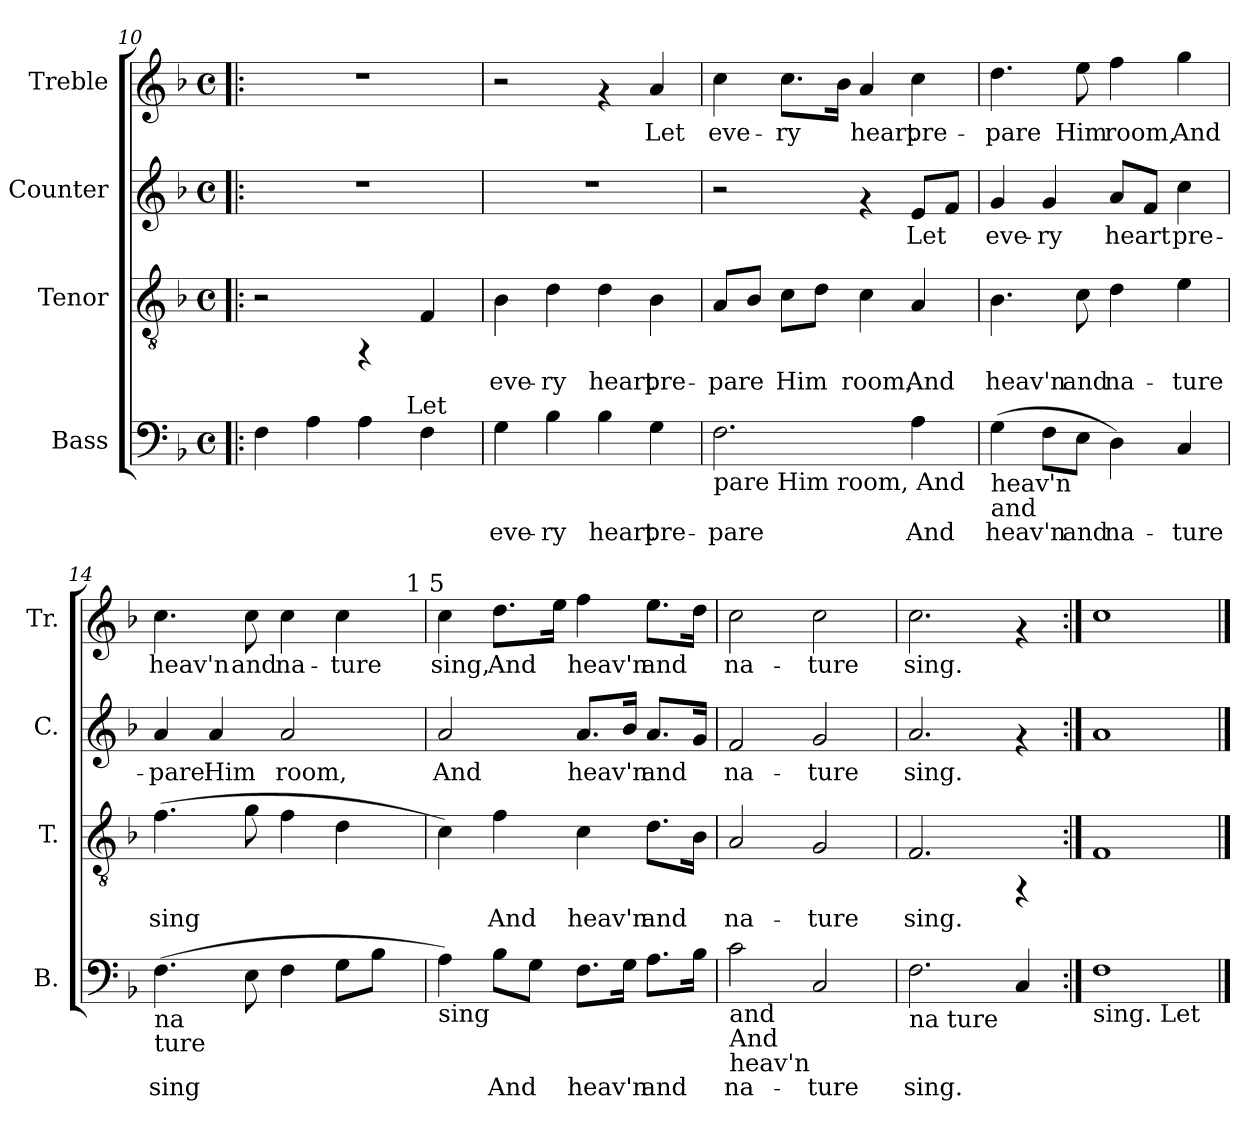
**kern	**text	**kern	**text	**kern	**text	**kern	**text
*part4	*part4	*part3	*part3	*part2	*part2	*part1	*part1
*staff4	*staff4	*staff3	*staff3	*staff2	*staff2	*staff1	*staff1
*I"Bass	*	*I"Tenor	*	*I"Counter	*	*I"Treble	*
*I'B.	*	*I'T.	*	*I'C.	*	*I'Tr.	*
*clefF4	*	*clefGv2	*	*clefG2	*	*clefG2	*
*k[b-]	*	*k[b-]	*	*k[b-]	*	*k[b-]	*
*F:	*	*F:	*	*F:	*	*F:	*
*M4/4	*	*M4/4	*	*M4/4	*	*M4/4	*
*met(c)	*	*met(c)	*	*met(c)	*	*met(c)	*
=10!|:	=10!|:	=10!|:	=10!|:	=10!|:	=10!|:	=10!|:	=10!|:
!LO:TX:b:t=eve ry heart pre	!	!	!	!	!	!	!
!	!LO:LY:a:cj	!	!	!	!	!	!
*^	*	*	*	*	*	*	*
4F\	2ryy	.	2r	.	1r	.	1r	.
!	!	!LO:LY:a:cj	!	!	!	!	!	!
4A\	.	.	.	.	.	.	.	.
!	!	!LO:LY:a:cj	!	!	!	!	!	!
4A\	8..ryy	.	4rFF	.	.	.	.	.
!	!LO:TX:a:t=Let	!	!	!	!	!	!	!
.	4ryy	.	.	.	.	.	.	.
!	!	!LO:LY:a:cj	!	!LO:LY:b:cj	!	!	!	!
4F\	.	.	4F/	.	.	.	.	.
.	32ryy	.	.	.	.	.	.	.
!!LO:LB:g=z
=11	=11	=11	=11	=11	=11	=11	=11	=11
!	!	!LO:LY:a:cj	!	!LO:LY:b:cj	!	!	!	!
*v	*v	*	*	*	*	*	*	*
4G\	eve-	4B-\	eve-	1r	.	2r	.
!	!LO:LY:a:cj	!	!LO:LY:b:cj	!	!	!	!
4B-\	-ry	4d\	-ry	.	.	.	.
!	!LO:LY:a:cj	!	!LO:LY:b:cj	!	!	!	!
4B-\	heart	4d\	heart	.	.	4rf	.
!	!LO:LY:a:cj	!	!LO:LY:b:cj	!	!	!	!LO:LY:b:cj
4G\	pre-	4B-\	pre-	.	.	4a/	Let
=12	=12	=12	=12	=12	=12	=12	=12
!LO:TX:b:t=pare Him room, And	!	!	!	!	!	!	!
!	!LO:LY:a:cj	!	!LO:LY:b:cj	!	!	!	!LO:LY:b:cj
2.F\	-pare	8A/L	-pare	2r	.	4cc\	eve-
!	!	!	!LO:LY:b:cj	!	!	!	!
.	.	8B-/J	.	.	.	.	.
!	!	!	!LO:LY:b:cj	!	!	!	!LO:LY:b:cj
.	.	8c\L	Him	.	.	8.cc\L	-ry
!	!	!	!LO:LY:b:cj	!	!	!	!
.	.	8d\J	.	.	.	.	.
!	!	!	!	!	!	!	!LO:LY:b:cj
.	.	.	.	.	.	16b-\J	.
!	!	!	!LO:LY:b:cj	!	!	!	!LO:LY:b:cj
.	.	4c\	room,	4rf	.	4a/	heart
!	!LO:LY:a:cj	!	!LO:LY:b:cj	!	!LO:LY:b:cj	!	!LO:LY:b:cj
4A\	And	4A/	And	8e/L	Let	4cc\	pre-
!	!	!	!	!	!LO:LY:b:cj	!	!
.	.	.	.	8f/J	.	.	.
=13	=13	=13	=13	=13	=13	=13	=13
!LO:TX:b:t=heav'n	!	!	!	!	!	!	!
!LO:TX:b:t=and	!	!	!	!	!	!	!
!	!LO:LY:a:cj	!	!LO:LY:b:cj	!	!LO:LY:b:cj	!	!LO:LY:b:cj
(>4G\	heav'n	4.B-\	heav'n	4g/	eve-	4.dd\	-pare
!	!LO:LY:a:cj	!	!	!	!LO:LY:b:cj	!	!
8F\L	.	.	.	4g/	-ry	.	.
!	!LO:LY:a:cj	!	!LO:LY:b:cj	!	!	!	!LO:LY:b:cj
8E\J	and	8c\	and	.	.	8ee\	Him
!	!LO:LY:a:cj	!	!LO:LY:b:cj	!	!LO:LY:b:cj	!	!LO:LY:b:cj
4D\)	na-	4d\	na-	8a/L	heart	4ff\	room,
!	!	!	!	!	!LO:LY:b:cj	!	!
.	.	.	.	8f/J	.	.	.
!	!LO:LY:a:cj	!	!LO:LY:b:cj	!	!LO:LY:b:cj	!	!LO:LY:b:cj
4C/	-ture	4e\	-ture	4cc\	pre-	4gg\	And
=14	=14	=14	=14	=14	=14	=14	=14
!LO:TX:b:t=na	!	!	!	!	!	!	!
!LO:TX:b:t=ture	!	!	!	!	!	!	!
!	!LO:LY:a:cj	!	!LO:LY:b:cj	!	!LO:LY:b:cj	!	!LO:LY:b:cj
*	*	*	*	*	*	*^	*
(>4.F\	sing	(>4.f\	sing	4a/	-pare	4.cc\	2ryy	heav'n
!	!	!	!	!	!LO:LY:b:cj	!	!	!
.	.	.	.	4a/	Him	.	.	.
!	!LO:LY:a:cj	!	!LO:LY:b:cj	!	!	!	!	!LO:LY:b:cj
8E\	.	8g\	.	.	.	8cc\	.	and
!	!LO:LY:a:cj	!	!LO:LY:b:cj	!	!LO:LY:b:cj	!	!	!LO:LY:b:cj
4F\	.	4f\	.	2a/	room,	4cc\	4ryy	na-
!	!LO:LY:a:cj	!	!LO:LY:b:cj	!	!	!	!	!LO:LY:b:cj
8G\L	.	4d\	.	.	.	4cc\	8ryy	-ture
!	!LO:LY:a:cj	!	!	!	!	!	!	!
8B-\J	.	.	.	.	.	.	16ryy	.
.	.	.	.	.	.	.	64ryy	.
!	!	!	!	!	!	!	!LO:TX:a:t=1 5	!
.	.	.	.	.	.	.	32.ryy	.
=15	=15	=15	=15	=15	=15	=15	=15	=15
!LO:TX:b:t=sing	!	!	!	!	!	!	!	!
!	!LO:LY:a:cj	!	!LO:LY:b:cj	!	!LO:LY:b:cj	!	!	!LO:LY:b:cj
*	*	*	*	*	*	*v	*v	*
4A\)	.	4c\)	.	2a/	And	4cc\	sing,
!	!LO:LY:a:cj	!	!LO:LY:b:cj	!	!	!	!LO:LY:b:cj
8B-\L	And	4f\	And	.	.	8.dd\L	And
!	!LO:LY:a:cj	!	!	!	!	!	!
8G\J	.	.	.	.	.	.	.
!	!	!	!	!	!	!	!LO:LY:b:cj
.	.	.	.	.	.	16ee\J	.
!	!LO:LY:a:cj	!	!LO:LY:b:cj	!	!LO:LY:b:cj	!	!LO:LY:b:cj
8.F\L	heav'n	4c\	heav'n	8.a/L	heav'n	4ff\	heav'n
!	!LO:LY:a:cj	!	!	!	!LO:LY:b:cj	!	!
16G\J	.	.	.	16b-/J	.	.	.
!	!LO:LY:a:cj	!	!LO:LY:b:cj	!	!LO:LY:b:cj	!	!LO:LY:b:cj
8.A\L	and	8.d\L	and	8.a/L	and	8.ee\L	and
!	!LO:LY:a:cj	!	!LO:LY:b:cj	!	!LO:LY:b:cj	!	!LO:LY:b:cj
16B-\J	.	16B-\J	.	16g/J	.	16dd\J	.
=16	=16	=16	=16	=16	=16	=16	=16
!LO:TX:b:t=and	!	!	!	!	!	!	!
!LO:TX:b:t=And	!	!	!	!	!	!	!
!LO:TX:b:t=heav'n	!	!	!	!	!	!	!
!	!LO:LY:a:cj	!	!LO:LY:b:cj	!	!LO:LY:b:cj	!	!LO:LY:b:cj
2c\	na-	2A/	na-	2f/	na-	2cc\	na-
!	!LO:LY:a:cj	!	!LO:LY:b:cj	!	!LO:LY:b:cj	!	!LO:LY:b:cj
2C/	-ture	2G/	-ture	2g/	-ture	2cc\	-ture
=17	=17	=17	=17	=17	=17	=17	=17
!LO:TX:b:t=na ture	!	!	!	!	!	!	!
!	!LO:LY:a:cj	!	!LO:LY:b:cj	!	!LO:LY:b:cj	!	!LO:LY:b:cj
2.F\	sing.	2.F/	sing.	2.a/	sing.	2.cc\	sing.
!	!LO:LY:a:cj	!	!	!	!	!	!
4C/	.	4rFF	.	4rf	.	4rf	.
=18:|!	=18:|!	=18:|!	=18:|!	=18:|!	=18:|!	=18:|!	=18:|!
!LO:TX:b:t=sing. Let	!	!	!	!	!	!	!
!	!LO:LY:a:cj	!	!LO:LY:b:cj	!	!LO:LY:b:cj	!	!LO:LY:b:cj
1F	.	1F	.	1a	.	1cc	.
==	==	==	==	==	==	==	==
*-	*-	*-	*-	*-	*-	*-	*-
